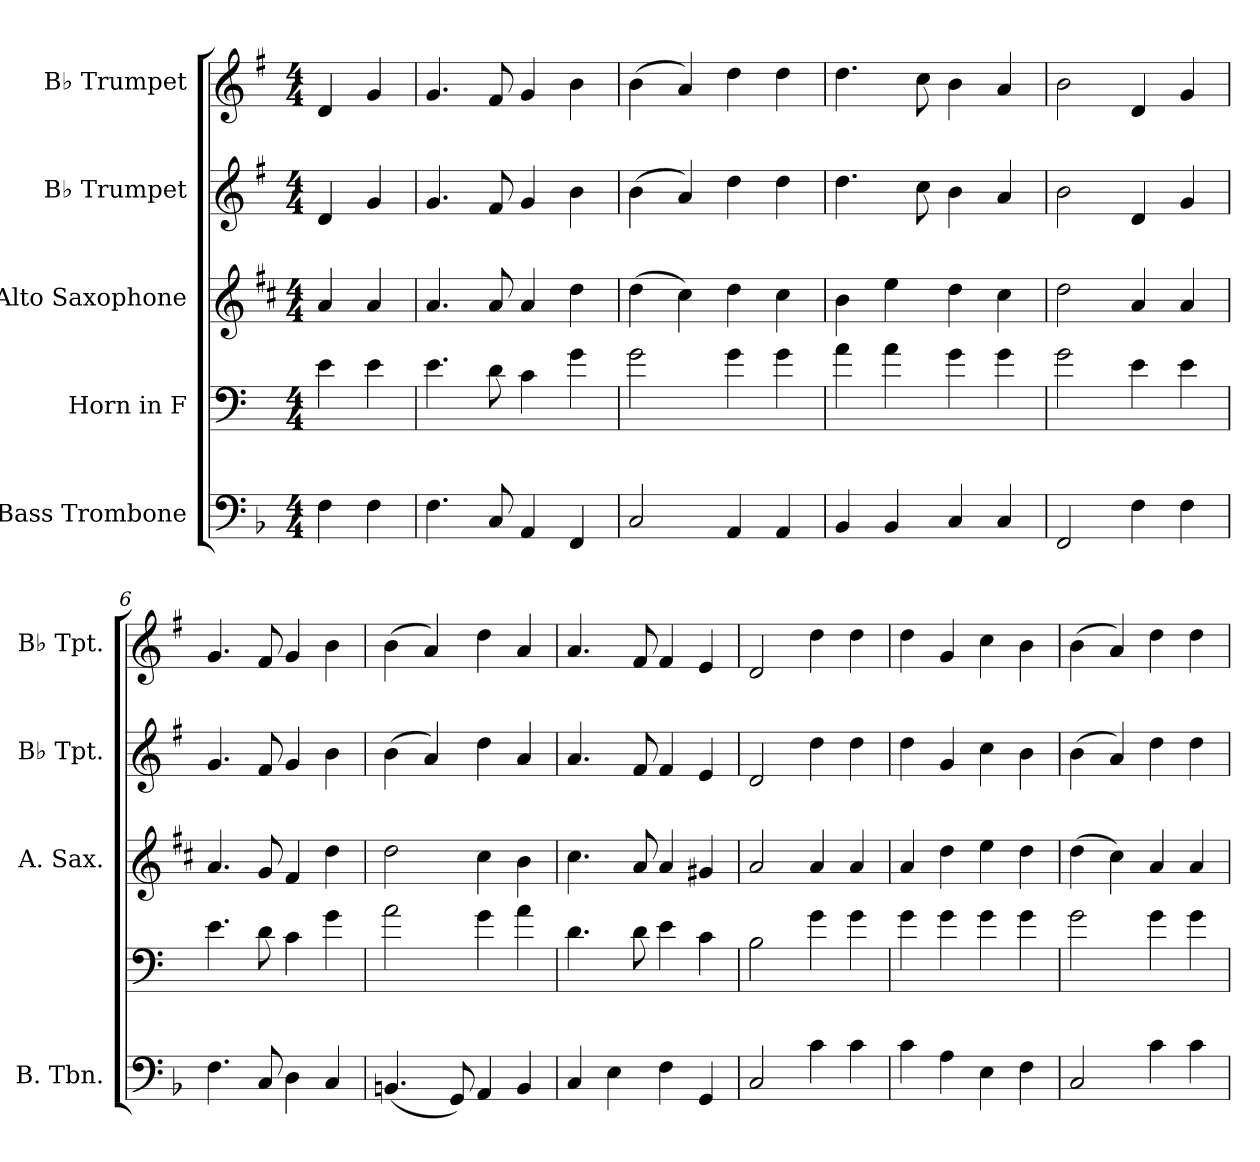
**kern	**kern	**kern	**kern	**kern
*part5	*part4	*part3	*part2	*part1
*staff5	*staff4	*staff3	*staff2	*staff1
*I"Bass Trombone	*I"Horn in F	*I"Alto Saxophone	*I"B♭ Trumpet	*I"B♭ Trumpet
*I'B. Tbn.	*	*I'A. Sax.	*I'B♭ Tpt.	*I'B♭ Tpt.
*clefF4	*clefF4	*clefG2	*clefG2	*clefG2
*	*ITrd4c7	*ITrd5c9	*ITrd1c2	*ITrd1c2
*k[b-]	*k[b-]	*k[b-]	*k[b-]	*k[b-]
*M4/4	*M4/4	*M4/4	*M4/4	*M4/4
=1	=1	=1	=1	=1
4F\	4A\	4c/	4c/	4c/
4F\	4A\	4c/	4f/	4f/
=2	=2	=2	=2	=2
4.F\	4.A\	4.c/	4.f/	4.f/
8C/	8G\	8c/	8e/	8e/
4AA/	4F\	4c/	4f/	4f/
4FF/	4c\	4f\	4a\	4a\
=3	=3	=3	=3	=3
2C/	2c\	(4f\	(4a\	(4a\
.	.	4e\)	4g/)	4g/)
4AA/	4c\	4f\	4cc\	4cc\
4AA/	4c\	4e\	4cc\	4cc\
=4	=4	=4	=4	=4
4BB-/	4d\	4d\	4.cc\	4.cc\
4BB-/	4d\	4g\	.	.
.	.	.	8b-\	8b-\
4C/	4c\	4f\	4a\	4a\
4C/	4c\	4e\	4g/	4g/
=5	=5	=5	=5	=5
2FF/	2c\	2f\	2a\	2a\
4F\	4A\	4c/	4c/	4c/
4F\	4A\	4c/	4f/	4f/
=6	=6	=6	=6	=6
4.F\	4.A\	4.c/	4.f/	4.f/
8C/	8G\	8B-/	8e/	8e/
4D\	4F\	4A/	4f/	4f/
4C/	4c\	4f\	4a\	4a\
!!LO:LB:g=z
=7	=7	=7	=7	=7
(4.BBn/	2d\	2f\	(4a\	(4a\
.	.	.	4g/)	4g/)
8GG/)	.	.	.	.
4AA/	4c\	4e\	4cc\	4cc\
4BB/	4d\	4d\	4g/	4g/
=8	=8	=8	=8	=8
4C/	4.G\	4.e\	4.g/	4.g/
4E\	.	.	.	.
.	8G\	8c/	8e/	8e/
4F\	4A\	4c/	4e/	4e/
4GG/	4F\	4Bn/	4d/	4d/
=9	=9	=9	=9	=9
2C/	2E\	2c/	2c/	2c/
4c\	4c\	4c/	4cc\	4cc\
4c\	4c\	4c/	4cc\	4cc\
=10	=10	=10	=10	=10
4c\	4c\	4c/	4cc\	4cc\
4A\	4c\	4f\	4f/	4f/
4E\	4c\	4g\	4b-\	4b-\
4F\	4c\	4f\	4a\	4a\
=11	=11	=11	=11	=11
2C/	2c\	(4f\	(4a\	(4a\
.	.	4e\)	4g/)	4g/)
4c\	4c\	4c/	4cc\	4cc\
4c\	4c\	4c/	4cc\	4cc\
=	=	=	=	=
*-	*-	*-	*-	*-
